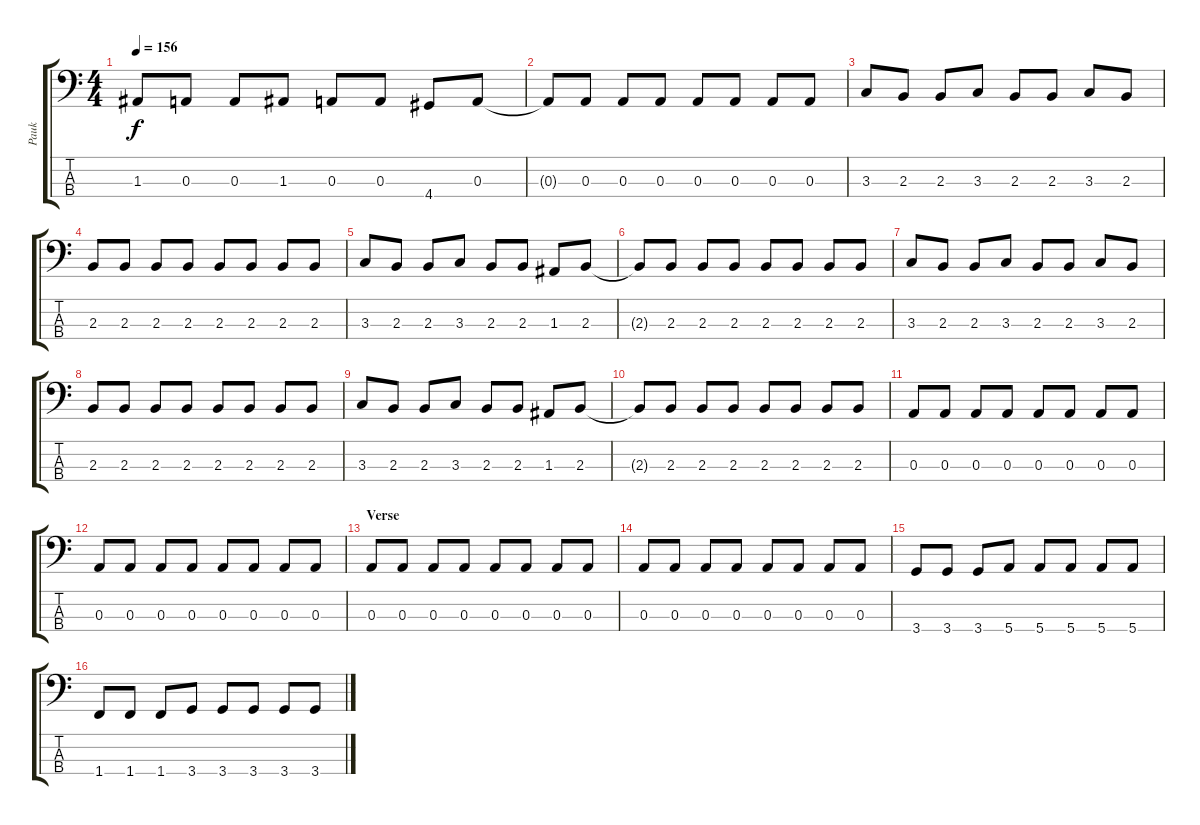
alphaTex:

\track ("Pauk" "Pauk") {instrument electricbasspick}
\staff {score tabs}
\tuning (G2 D2 A1 E1) {hide}
\ts (4 4)
\tempo 156
\clef f4
\ks c
1.3.8{dy f} 0.3.8 0.3.8 1.3.8 0.3.8 0.3.8 4.4.8 0.3.8 |
0.3{t}.8 0.3.8 0.3.8 0.3.8 0.3.8 0.3.8 0.3.8 0.3.8 |
3.3.8 2.3.8 2.3.8 3.3.8 2.3.8 2.3.8 3.3.8 2.3.8 |
2.3.8 2.3.8 2.3.8 2.3.8 2.3.8 2.3.8 2.3.8 2.3.8 |
3.3.8 2.3.8 2.3.8 3.3.8 2.3.8 2.3.8 1.3.8 2.3.8 |
2.3{t}.8 2.3.8 2.3.8 2.3.8 2.3.8 2.3.8 2.3.8 2.3.8 |
3.3.8 2.3.8 2.3.8 3.3.8 2.3.8 2.3.8 3.3.8 2.3.8 |
2.3.8 2.3.8 2.3.8 2.3.8 2.3.8 2.3.8 2.3.8 2.3.8 |
3.3.8 2.3.8 2.3.8 3.3.8 2.3.8 2.3.8 1.3.8 2.3.8 |
2.3{t}.8 2.3.8 2.3.8 2.3.8 2.3.8 2.3.8 2.3.8 2.3.8 |
0.3.8 0.3.8 0.3.8 0.3.8 0.3.8 0.3.8 0.3.8 0.3.8 |
0.3.8 0.3.8 0.3.8 0.3.8 0.3.8 0.3.8 0.3.8 0.3.8 |
\section ("" "Verse")
0.3.8 0.3.8 0.3.8 0.3.8 0.3.8 0.3.8 0.3.8 0.3.8 |
0.3.8 0.3.8 0.3.8 0.3.8 0.3.8 0.3.8 0.3.8 0.3.8 |
3.4.8 3.4.8 3.4.8 5.4.8 5.4.8 5.4.8 5.4.8 5.4.8 |
1.4.8 1.4.8 1.4.8 3.4.8 3.4.8 3.4.8 3.4.8 3.4.8
